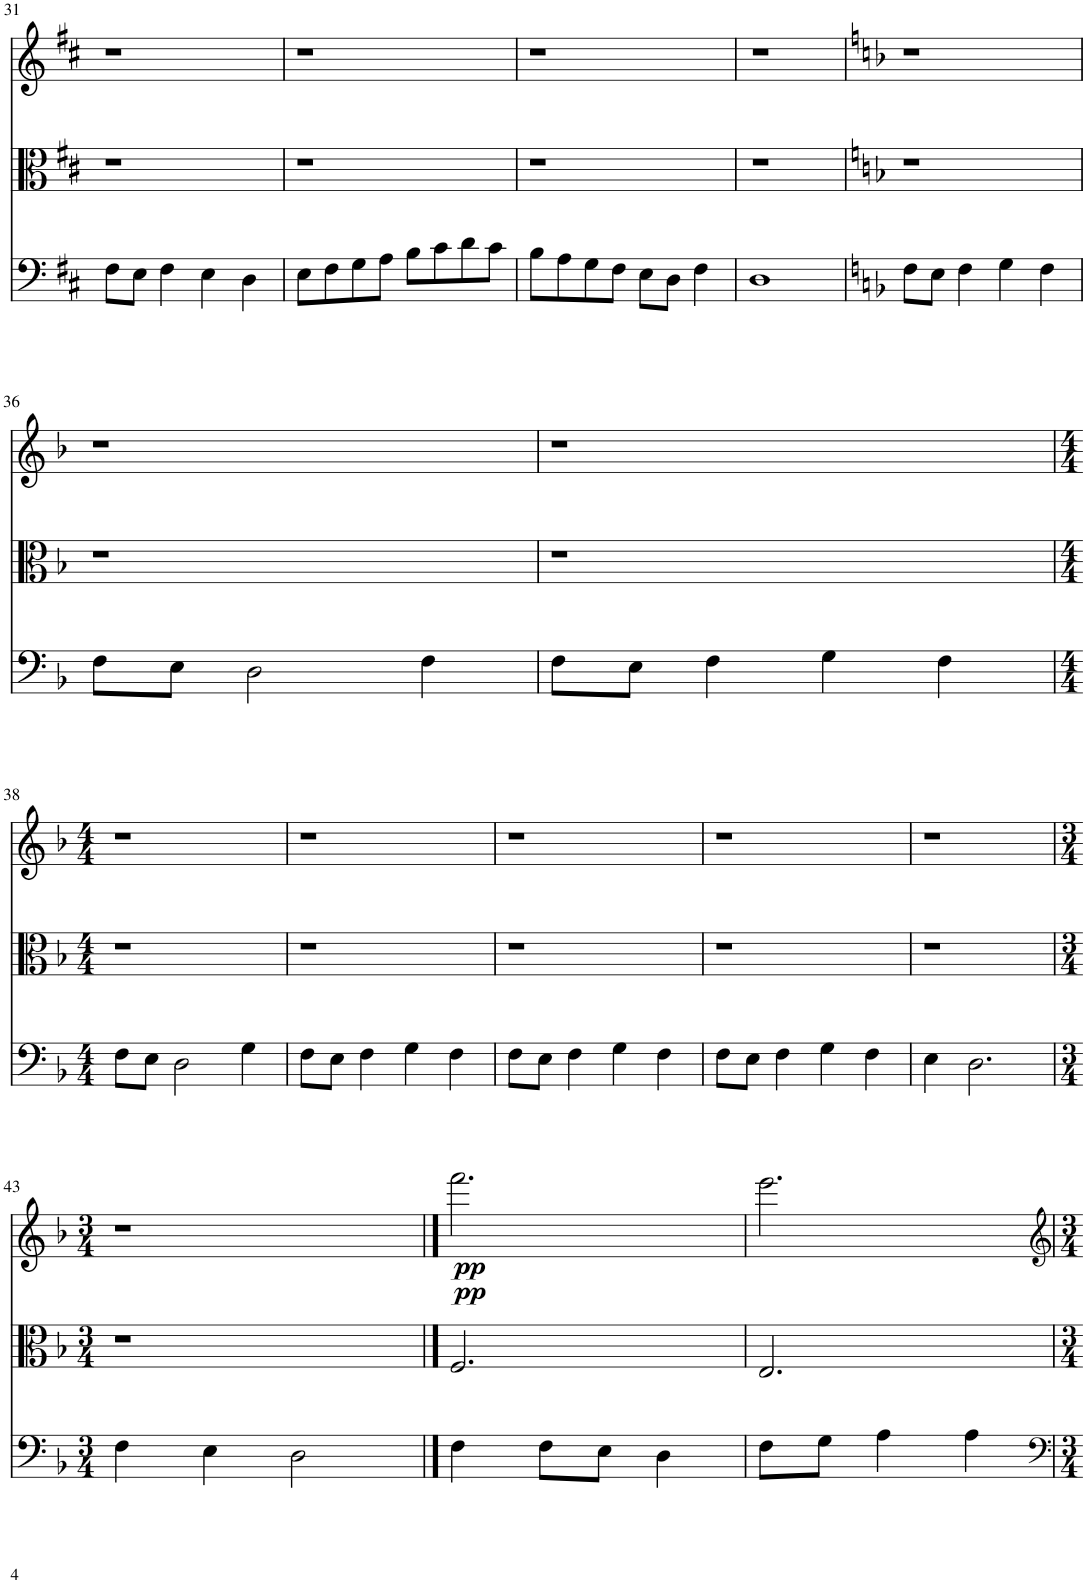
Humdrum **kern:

**kern	**kern	**kern	**dynam
*part3	*part2	*part1	*part1
*staff3	*staff2	*staff1	*staff1
*I"Violoncello	*I"Viola	*I"Violin	*
*I'Vc	*I'Vla	*I'Vln	*
!!LO:PB:g=z
*clefF4	*clefC3	*clefG2	*
*k[f#c#]	*k[f#c#]	*k[f#c#]	*
*M4/4	*M4/4	*M4/4	*
=31	=31	=31	=31
8F#\L	1r	1r	.
8E\J	.	.	.
4F#\	.	.	.
4E\	.	.	.
4D\	.	.	.
=32	=32	=32	=32
8E\L	1r	1r	.
8F#\	.	.	.
8G\	.	.	.
8A\J	.	.	.
8B\L	.	.	.
8c#\	.	.	.
8d\	.	.	.
8c#\J	.	.	.
=33	=33	=33	=33
8B\L	1r	1r	.
8A\	.	.	.
8G\	.	.	.
8F#\J	.	.	.
8E\L	.	.	.
8D\J	.	.	.
4F#\	.	.	.
=34	=34	=34	=34
1D	1r	1r	.
=35	=35	=35	=35
*k[b-]	*k[b-]	*k[b-]	*
8F\L	1r	1r	.
8E\J	.	.	.
4F\	.	.	.
4G\	.	.	.
4F\	.	.	.
!!LO:LB:g=z
=36	=36	=36	=36
8F\L	1r	1r	.
8E\J	.	.	.
2D\	.	.	.
4F\	.	.	.
=37	=37	=37	=37
8F\L	1r	1r	.
8E\J	.	.	.
4F\	.	.	.
4G\	.	.	.
4F\	.	.	.
!!LO:LB:g=z
=38	=38	=38	=38
*M4/4	*M4/4	*M4/4	*
8F\L	1r	1r	.
8E\J	.	.	.
2D\	.	.	.
4G\	.	.	.
=39	=39	=39	=39
8F\L	1r	1r	.
8E\J	.	.	.
4F\	.	.	.
4G\	.	.	.
4F\	.	.	.
=40	=40	=40	=40
8F\L	1r	1r	.
8E\J	.	.	.
4F\	.	.	.
4G\	.	.	.
4F\	.	.	.
=41	=41	=41	=41
8F\L	1r	1r	.
8E\J	.	.	.
4F\	.	.	.
4G\	.	.	.
4F\	.	.	.
=42	=42	=42	=42
4E\	1r	1r	.
2.D\	.	.	.
!!LO:LB:g=z
=43	=43	=43	=43
*M3/4	*M3/4	*M3/4	*
4F\	2.r	2.r	.
4E\	.	.	.
[4D\	.	.	.
==44	==44	==44	==44
!	!	!	!LO:DY:b
!	!	!	!LO:DY:n=1:b
4F\	2.F/	2.fff\	pp pp
4D\]	.	.	.
8F\L	.	.	.
8E\J	.	.	.
4D\	4ryy	4ryy	.
=45	=45	=45	=45
8F\L	2.E/	2.eee\	.
8G\J	.	.	.
4A\	.	.	.
4A\	.	.	.
=	=	=	=
*-	*-	*-	*-
